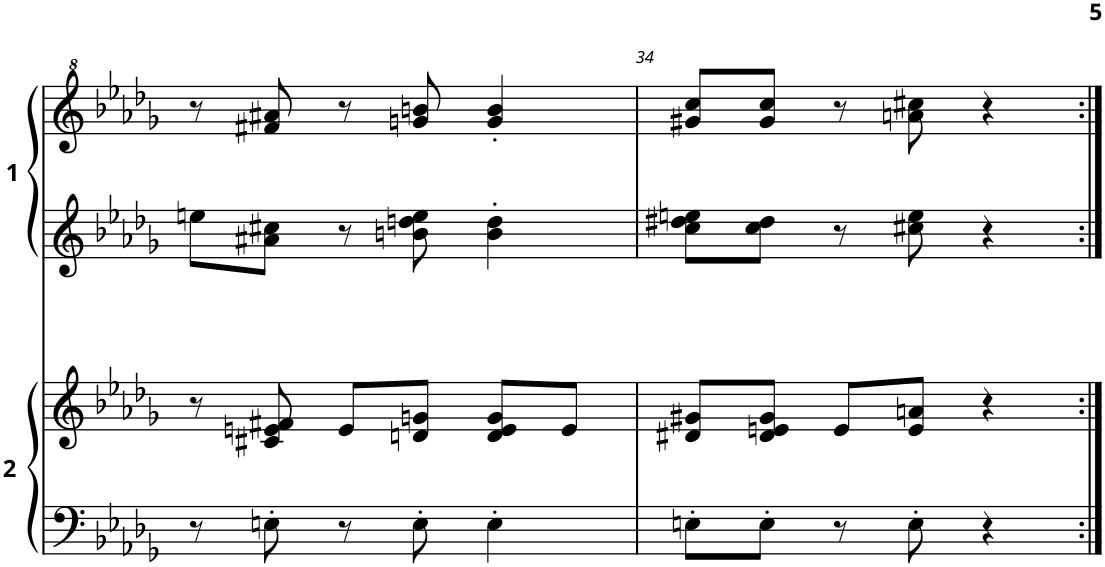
**kern	**kern	**kern	**kern
*part2	*part2	*part1	*part1
*staff4	*staff3	*staff2	*staff1
*I"Player 2	*	*I"Player 1	*
!!LO:PB:g=z
*clefF4	*clefG2	*clefG2	*clefG^2
*k[b-e-a-d-g-]	*k[b-e-a-d-g-]	*k[b-e-a-d-g-]	*k[b-e-a-d-g-]
*M3/4	*M3/4	*M3/4	*M3/4
=33	=33	=33	=33
8r	8r	8een\L	8r
8En'\	8c#X/ 8en/ 8f#X/	8a#X\ 8cc#X\J	8ff#X/ 8aa#X/
8r	8e/L	8r	8r
8E'\	8dn/ 8gn/J	8bn\ 8ddn\ 8ee\	8ggn/ 8bbn/
4E'\	8d/ 8e/ 8g/L	4b\' 4dd\'	4gg/' 4bb/'
.	8e/J	.	.
=34	=34	=34	=34
8En'\L	8d#X/ 8g#X/L	8cc\ 8dd#X\ 8een\L	8gg#X/ 8ccc/L
8E'\J	8d#/ 8en/ 8g#/J	8cc\ 8dd#\J	8gg#/ 8ccc/J
8r	8e/L	8r	8r
8E'\	8e/ 8an/J	8cc#X\ 8ee\	8aan\ 8ccc#X\
4r	4r	4r	4r
=:|!	=:|!	=:|!	=:|!
*-	*-	*-	*-
